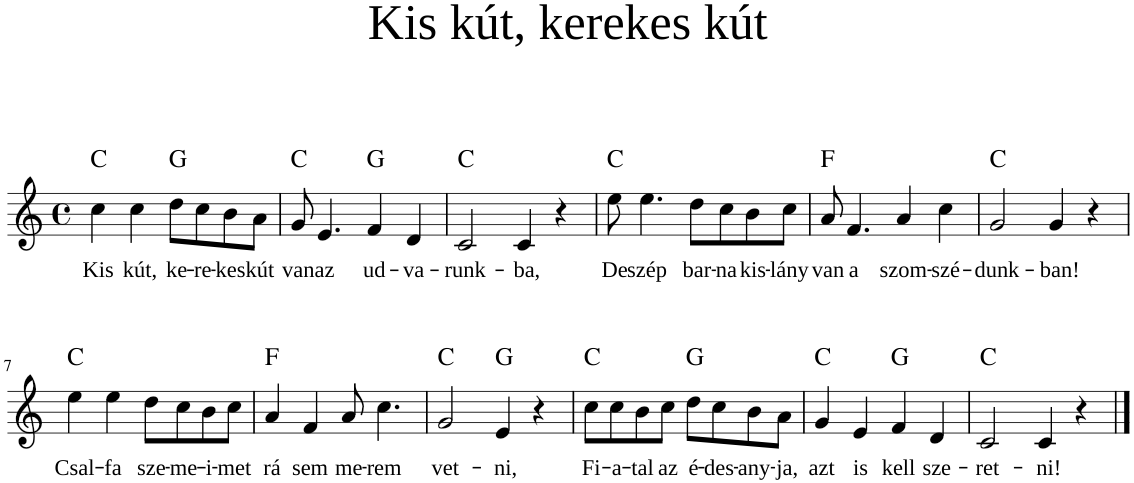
**kern	**text	**harte
*part1	*part1	*part1
*staff1	*staff1	*
*I"Piano	*	*
*I'Pno	*	*
*clefG2	*	*
*k[]	*	*
*M4/4	*	*
*met(c)	*	*
=1	=1	=1
!	!LO:LY:b	!LO:H:kt=N.C.
4cc\	Kis	N
!	!LO:LY:b	!
4cc\	kút,	.
!	!LO:LY:b	!LO:H:kt=N.C.
8dd\L	ke-	N
!	!LO:LY:b	!
8cc\	-re-	.
!	!LO:LY:b	!
8b\	-kes	.
!	!LO:LY:b	!
8a\J	kút	.
=2	=2	=2
!	!LO:LY:b	!LO:H:kt=N.C.
8g/	van	N
!	!LO:LY:b	!
4.e/	az	.
!	!LO:LY:b	!LO:H:kt=N.C.
4f/	ud-	N
!	!LO:LY:b	!
4d/	-va-	.
=3	=3	=3
!	!LO:LY:b	!LO:H:kt=N.C.
2c/	-runk-	N
!	!LO:LY:b	!
4c/	-ba,	.
4r	.	.
=4	=4	=4
!	!LO:LY:b	!LO:H:kt=N.C.
8ee\	De	N
!	!LO:LY:b	!
4.ee\	szép	.
!	!LO:LY:b	!
8dd\L	bar-	.
!	!LO:LY:b	!
8cc\	na	.
!	!LO:LY:b	!
8b\	kis-	.
!	!LO:LY:b	!
8cc\J	-lány	.
=5	=5	=5
!	!LO:LY:b	!LO:H:kt=N.C.
8a/	van	N
!	!LO:LY:b	!
4.f/	a	.
!	!LO:LY:b	!
4a/	szom-	.
!	!LO:LY:b	!
4cc\	-szé-	.
=6	=6	=6
!	!LO:LY:b	!LO:H:kt=N.C.
2g/	-dunk-	N
!	!LO:LY:b	!
4g/	-ban!	.
4r	.	.
!!LO:LB:g=z
=7	=7	=7
!	!LO:LY:b	!LO:H:kt=N.C.
4ee\	Csal-	N
!	!LO:LY:b	!
4ee\	-fa	.
!	!LO:LY:b	!
8dd\L	sze-	.
!	!LO:LY:b	!
8cc\	-me-	.
!	!LO:LY:b	!
8b\	-i-	.
!	!LO:LY:b	!
8cc\J	-met	.
=8	=8	=8
!	!LO:LY:b	!LO:H:kt=N.C.
4a/	rá	N
!	!LO:LY:b	!
4f/	sem	.
!	!LO:LY:b	!
8a/	me-	.
!	!LO:LY:b	!
4.cc\	-rem	.
=9	=9	=9
!	!LO:LY:b	!LO:H:kt=N.C.
2g/	vet-	N
!	!LO:LY:b	!LO:H:kt=N.C.
4e/	-ni,	N
4r	.	.
=10	=10	=10
!	!LO:LY:b	!LO:H:kt=N.C.
8cc\L	Fi-	N
!	!LO:LY:b	!
8cc\	-a-	.
!	!LO:LY:b	!
8b\	tal	.
!	!LO:LY:b	!
8cc\J	az	.
!	!LO:LY:b	!LO:H:kt=N.C.
8dd\L	é-	N
!	!LO:LY:b	!
8cc\	-des-	.
!	!LO:LY:b	!
8b\	-any-	.
!	!LO:LY:b	!
8a\J	-ja,	.
=11	=11	=11
!	!LO:LY:b	!LO:H:kt=N.C.
4g/	azt	N
!	!LO:LY:b	!
4e/	is	.
!	!LO:LY:b	!LO:H:kt=N.C.
4f/	kell	N
!	!LO:LY:b	!
4d/	sze-	.
=12	=12	=12
!	!LO:LY:b	!LO:H:kt=N.C.
2c/	-ret-	N
!	!LO:LY:b	!
4c/	-ni!	.
4r	.	.
==	==	==
*-	*-	*-
